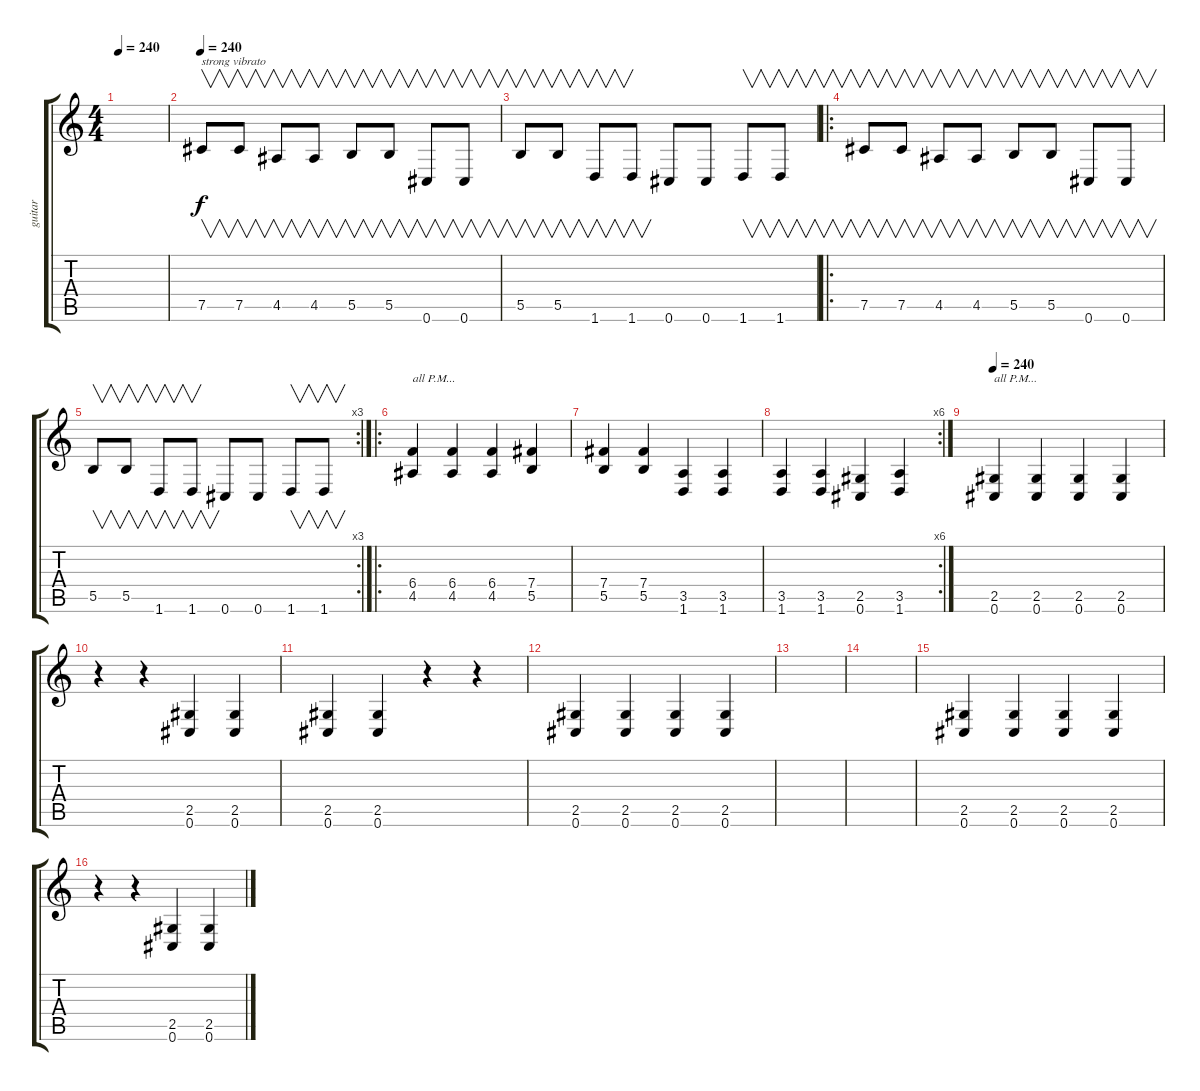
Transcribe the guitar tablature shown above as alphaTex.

\track ("guitar" "guitar") {instrument distortionguitar}
\staff {score tabs}
\tuning (Db4 Ab3 E3 B2 Gb2 Db2) {hide}
\ts (4 4)
\tempo 240
\clef g2
\ks c
|
\tempo 240
7.5.8{v txt "strong vibrato"} 7.5.8{v} 4.5.8{v} 4.5.8{v} 5.5.8{v} 5.5.8{v} 0.6.8{v} 0.6.8{v} |
5.5.8{v} 5.5.8{v} 1.6.8{v} 1.6.8{v} 0.6.8 0.6.8 1.6.8{v} 1.6.8{v} |
\ro
7.5.8{v} 7.5.8{v} 4.5.8{v} 4.5.8{v} 5.5.8{v} 5.5.8{v} 0.6.8{v} 0.6.8{v} |
\rc 3
5.5.8{v} 5.5.8{v} 1.6.8{v} 1.6.8{v} 0.6.8 0.6.8 1.6.8{v} 1.6.8{v} |
\ro
(6.4 4.5).4{txt "all P.M..."} (6.4 4.5).4 (6.4 4.5).4 (7.4 5.5).4 |
(7.4 5.5).4 (7.4 5.5).4 (3.5 1.6).4 (3.5 1.6).4 |
\rc 6
(3.5 1.6).4 (3.5 1.6).4 (2.5 0.6).4 (3.5 1.6).4 |
\tempo 240
(2.5 0.6).4{txt "all P.M..."} (2.5 0.6).4 (2.5 0.6).4 (2.5 0.6).4 |
r.4 r.4 (2.5 0.6).4 (2.5 0.6).4 |
(2.5 0.6).4 (2.5 0.6).4 r.4 r.4 |
(2.5 0.6).4 (2.5 0.6).4 (2.5 0.6).4 (2.5 0.6).4 |
|
|
(2.5 0.6).4 (2.5 0.6).4 (2.5 0.6).4 (2.5 0.6).4 |
r.4 r.4 (2.5 0.6).4 (2.5 0.6).4
